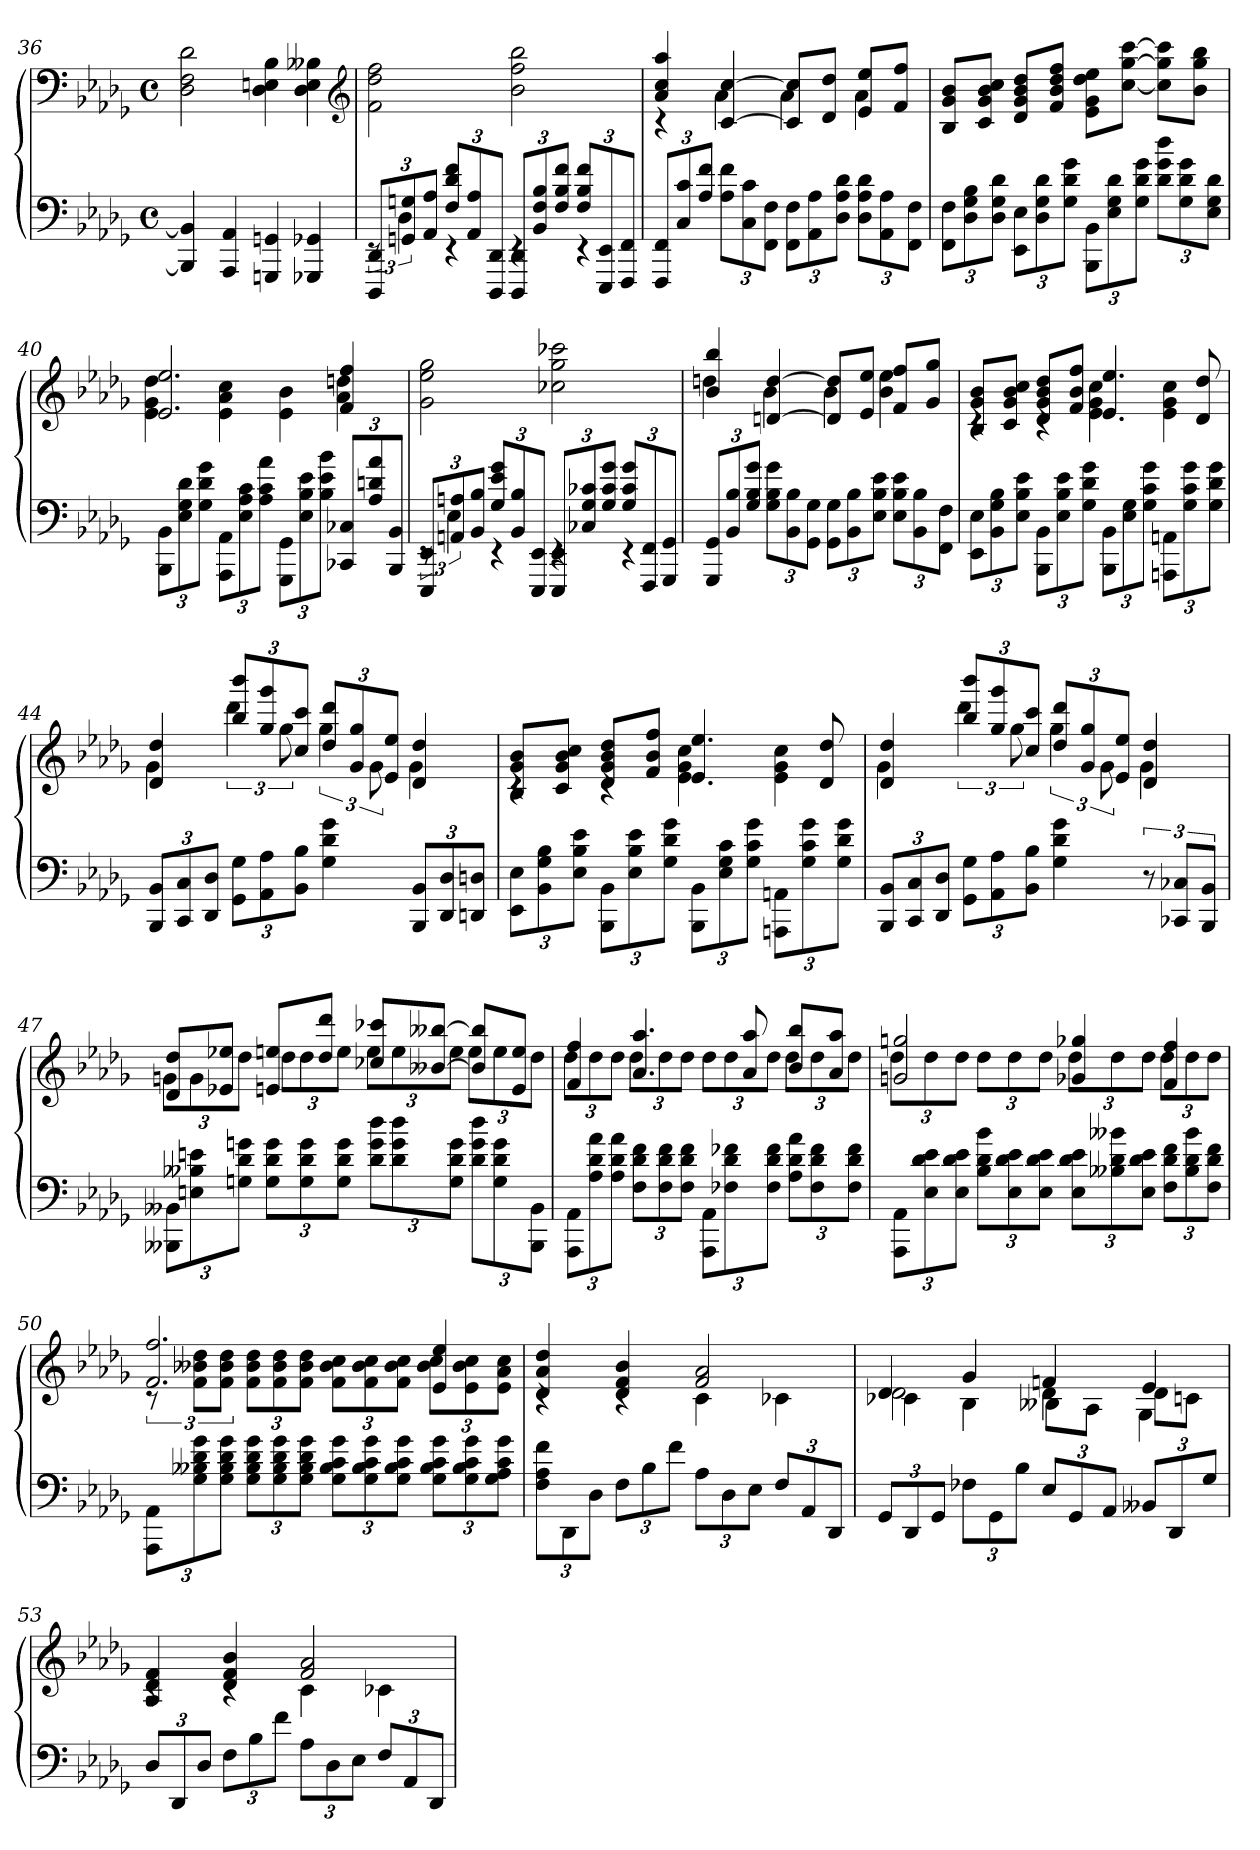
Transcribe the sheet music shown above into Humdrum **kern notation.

**kern	**kern
*part1	*part1
*staff2	*staff1
*clefF4	*clefF4
*k[b-e-a-d-g-]	*k[b-e-a-d-g-]
*b-:	*b-:
*M4/4	*M4/4
*met(c)	*met(c)
=36	=36
4BBB--] 4BB--]	2D- 2F 2d-
4AAA- 4AA-	.
4GGGn 4GGn	4D- 4En 4B-
4GGG-X 4GG-X	4D- 4E 4B--X
*	*clefG2
=37	=37
*^	*
12DDD- 12DD-L	12rEE	2f 2dd- 2ff
12GGn 12Gn	6D-	.
12AA- 12A-J	.	.
12F 12d- 12fL	4rEE	.
12AA- 12A-	.	.
12DDD- 12DD-J	.	.
12DDD- 12DD-L	4rEE	2b- 2ff 2bb-
12BB- 12F 12B-	.	.
12F 12B- 12fJ	.	.
12F 12B- 12fL	4rEE	.
12EEE- 12EE-	.	.
12FFF 12FFJ	.	.
*v	*v	*
=38	=38
*	*^
12FFF 12FFL	4a- 4cc 4aa-	4rc
12C 12c	.	.
12A- 12fJ	.	.
12A- 12fL	[4c [4cc	4a-
12C 12c	.	.
12FF 12FJ	.	.
12FF 12FL	8c] 8cc]L	4a-
12AA- 12A-	.	.
.	8d- 8dd-J	.
12D- 12A- 12d-J	.	.
12D- 12A- 12d-L	8e- 8ee-L	4a-
12AA- 12A-	.	.
.	8f 8ffJ	.
12FF 12FJ	.	.
*	*v	*v
=39	=39
12FF 12FL	8B- 8g- 8b-L
12D- 12G- 12B-	.
.	8c 8g- 8b- 8ccJ
12D- 12G- 12d-J	.
12EE- 12E-L	8d- 8g- 8b- 8dd-L
12D- 12G- 12d-	.
.	8f 8b- 8dd- 8ffJ
12G- 12d- 12g-J	.
12BBB- 12BB-L	8e- 8g- 8dd- 8ee-L
12E- 12G- 12d-	.
.	[8cc [8gg- [8cccJ
12G- 12d- 12g-J	.
12d- 12g- 12dd-L	8cc] 8gg-] 8ccc]L
12G- 12d- 12g-	.
.	8b- 8gg- 8bb-J
12E- 12G- 12d-J	.
=40	=40
*	*^
12BBB- 12BB-L	2.e- 2.ee-	4e- 4g- 4dd-
12E- 12G- 12d-	.	.
12G- 12d- 12g-J	.	.
12AAA- 12AA-L	.	4e- 4a- 4cc
12E- 12A- 12c	.	.
12A- 12c 12a-J	.	.
12GGG- 12GG-L	.	4e- 4b-
12E- 12B- 12e-	.	.
12B- 12e- 12b-J	.	.
12CC-X 12C-XL	4f 4ff	4a- 4ddn
12A- 12dn 12a-	.	.
12BBB- 12BB-J	.	.
*	*v	*v
=41	=41
*^	*
12EEE- 12EE-L	12rEE	2g- 2ee- 2gg-
12AAn 12An	6E-	.
12BB- 12B-J	.	.
12G- 12e- 12g-L	4rEE	.
12BB- 12B-	.	.
12EEE- 12EE-J	.	.
12EEE- 12EE-L	4rEE	2cc-X 2gg- 2ccc-X
12C-X 12G- 12c-X	.	.
12G- 12c- 12g-J	.	.
12G- 12c- 12g-L	4rEE	.
12FFF 12FF	.	.
12GGG- 12GG-J	.	.
*v	*v	*
=42	=42
*	*^
12GGG- 12GG-L	4b- 4bb-	4ddn
12BB- 12B-	.	.
12G- 12B- 12g-J	.	.
12G- 12B- 12g-L	[4dn [4dd	4b-
12BB- 12B-	.	.
12GG- 12G-J	.	.
12GG- 12G-L	8d] 8dd]L	4b-
12BB- 12B-	.	.
.	8e- 8ee-J	.
12E- 12B- 12e-J	.	.
12E- 12B- 12e-L	8f 8ffL	4b- 4ee-
12BB- 12B-	.	.
.	8g- 8gg-J	.
12FF 12FJ	.	.
=43	=43	=43
12EE- 12E-L	8B- 8g- 8b-L	4rc
12BB- 12G- 12B-	.	.
.	8c 8g- 8b- 8ccJ	.
12E- 12B- 12e-J	.	.
12BBB- 12BB-L	8d- 8g- 8b- 8dd-L	4rc
12E- 12B- 12e-	.	.
.	8f 8b- 8ffJ	.
12G- 12d- 12g-J	.	.
12BBB- 12BB-L	4.e- 4.ee-	4e- 4g- 4cc
12E- 12G-	.	.
12G- 12c 12g-J	.	.
12AAAn 12AAnL	.	4e- 4g- 4cc
12G- 12c 12g-	.	.
.	8d- 8dd-	.
12G- 12d- 12g-J	.	.
=44	=44	=44
12BBB- 12BB-L	4d- 4dd-	4g-
12CC 12C	.	.
12DD- 12D-J	.	.
12GG- 12G-L	12bb- 12bbb-L	6ddd-
12AA- 12A-	12gg- 12ggg-	.
12BB- 12B-J	12cc 12cccJ	12gg-
4G- 4d- 4g-	12dd- 12ddd-L	6gg-
.	12g- 12gg-	.
.	12e- 12ee-J	12g-
12BBB- 12BB-L	4d- 4dd-	4g-
12DD- 12D-	.	.
12DDn 12DnJ	.	.
=45	=45	=45
12EE- 12E-L	8B- 8g- 8b-L	4rc
12BB- 12G- 12B-	.	.
.	8c 8g- 8b- 8ccJ	.
12E- 12B- 12e-J	.	.
12BBB- 12BB-L	8d- 8g- 8b- 8dd-L	4rc
12E- 12B- 12e-	.	.
.	8f 8b- 8ffJ	.
12G- 12d- 12g-J	.	.
12BBB- 12BB-L	4.e- 4.ee-	4e- 4g- 4cc
12E- 12G- 12c	.	.
12G- 12c 12g-J	.	.
12AAAn 12AAnL	.	4e- 4g- 4cc
12G- 12c 12g-	.	.
.	8d- 8dd-	.
12G- 12d- 12g-J	.	.
=46	=46	=46
12BBB- 12BB-L	4d- 4dd-	4g-
12CC 12C	.	.
12DD- 12D-J	.	.
12GG- 12G-L	12bb- 12bbb-L	6ddd-
12AA- 12A-	12gg- 12ggg-	.
12BB- 12B-J	12cc 12cccJ	12gg-
4G- 4d- 4g-	12dd- 12ddd-L	6gg-
.	12g- 12gg-	.
.	12e- 12ee-J	12g-
12r	4d- 4dd-	4g-
12CC-X 12C-XL	.	.
12BBB- 12BB-J	.	.
=47	=47	=47
12BBB--X 12BB--XL	8d- 8dd-L	12gnL
12En 12B--X 12en	.	12g
.	8e-X 8ee-XJ	.
12Gn 12d- 12gnJ	.	12dd-J
12G 12d- 12gL	8en 8eenL	12dd-L
12G 12d- 12g	.	12dd-
.	8dd- 8ddd-J	.
12G 12d- 12gJ	.	12eeJ
12d- 12g 12dd-L	8cc-X 8ccc-XL	12eeL
12d- 12g 12dd-	.	12ee
.	[8b--X [8bb--XJ	.
12G 12d- 12gJ	.	12eeJ
12d- 12g 12dd-L	8b--] 8bb--]L	12eeL
12G 12d- 12g	.	12ee
.	8e 8eeJ	.
12BBB-- 12BB--J	.	12dd-J
=48	=48	=48
12AAA- 12AA-L	4f 4ff	12dd-L
12A- 12d- 12a-	.	12dd-
12A- 12d- 12a-J	.	12dd-J
12F 12d- 12fL	4.a- 4.aa-	12dd-L
12F 12d- 12f	.	12dd-
12F 12d- 12fJ	.	12dd-J
12AAA- 12AA-L	.	12dd-L
12F-X 12d- 12f-X	.	12dd-
.	8a- 8aa-	.
12F- 12d- 12f-J	.	12dd-J
12A- 12d- 12a-L	8b- 8bb-L	12dd-L
12F- 12d- 12f-	.	12dd-
.	8a- 8aa-J	.
12F- 12d- 12f-J	.	12dd-J
=49	=49	=49
12AAA- 12AA-L	2gn 2ggn	12dd-L
12E- 12d- 12e-	.	12dd-
12E- 12d- 12e-J	.	12dd-J
12B- 12d- 12b-L	.	12dd-L
12E- 12d- 12e-	.	12dd-
12E- 12d- 12e-J	.	12dd-J
12E- 12d- 12e-L	4g-X 4gg-X	12dd-L
12B--X 12d- 12b--X	.	12dd-
12E- 12d- 12e-J	.	12dd-J
12F 12d- 12fL	4f 4ff	12dd-L
12B-- 12d- 12b--	.	12dd-
12F 12d- 12fJ	.	12dd-J
=50	=50	=50
12AAA- 12AA-L	2.f 2.ff	12rc
12G- 12B--X 12d- 12g-	.	12f 12b--X 12dd-L
12G- 12B-- 12d- 12g-J	.	12f 12b-- 12dd-J
12G- 12B-- 12d- 12g-L	.	12f 12b-- 12dd-L
12G- 12B-- 12d- 12g-	.	12f 12b-- 12dd-
12G- 12B-- 12d- 12g-J	.	12f 12b-- 12dd-J
12G- 12B-- 12c 12g-L	.	12f 12b-- 12ccL
12G- 12B-- 12c 12g-	.	12f 12b-- 12cc
12G- 12B-- 12c 12g-J	.	12f 12b-- 12ccJ
12G- 12B-- 12c 12g-L	4e- 4ee-	12b-- 12ccL
12G- 12B-- 12c 12g-	.	12e- 12b-- 12cc
12G- 12A- 12c 12g-J	.	12e- 12a- 12ccJ
=51	=51	=51
12F 12A- 12fL	4d- 4a- 4dd-	4rc
12DD-	.	.
12D-J	.	.
12FL	4d- 4f 4b-	4rc
12B-	.	.
12fJ	.	.
12A-L	2f 2a-	4c
12D-	.	.
12E-J	.	.
12FL	.	4c-X
12AA-	.	.
12DD-J	.	.
=52	=52	=52
*	*	*^
12GG-L	4d-	2d-	4c-X\
12DD-	.	.	.
12GG-J	.	.	.
12F-XL	4g-	.	4B-\
12GG-	.	.	.
12B-J	.	.	.
12E-L	4fn	4d-	8B--X\L
12GG-	.	.	.
.	.	.	8A-\J
12AA-J	.	.	.
12BB--XL	4e-	8d-L	4G-\
12DD-	.	.	.
.	.	8cnJ	.
12G-J	.	.	.
*	*	*v	*v
=53	=53	=53
12D-L	4A- 4d- 4f	4rc
12DD-	.	.
12D-J	.	.
12FL	4d- 4f 4b-	4rc
12B-	.	.
12fJ	.	.
12A-L	2f 2a-	4c
12D-	.	.
12E-J	.	.
12FL	.	4c-X
12AA-	.	.
12DD-J	.	.
*	*v	*v
=	=
*-	*-
